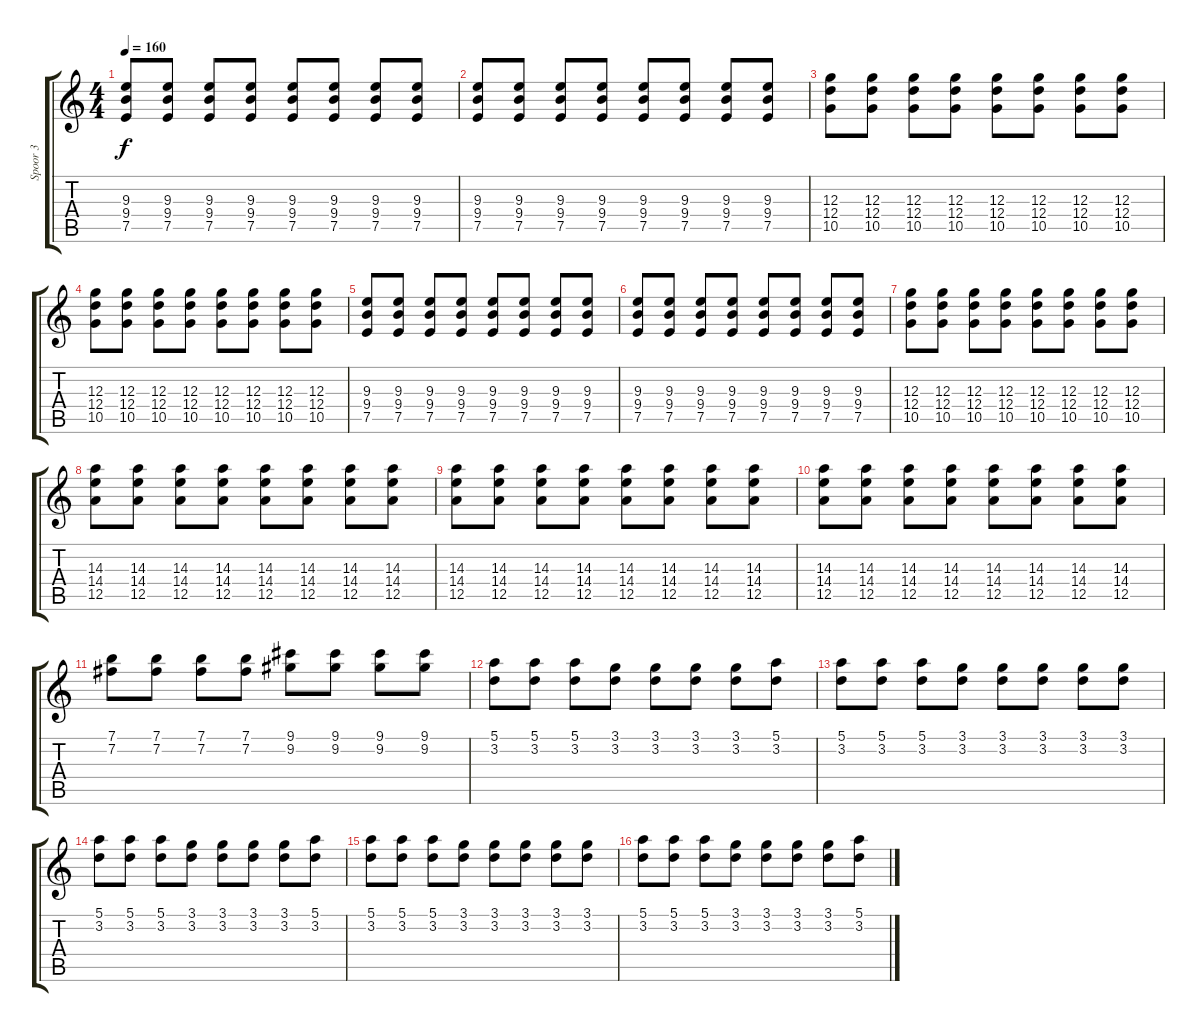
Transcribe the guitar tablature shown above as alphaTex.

\track ("Spoor 3" "Spoor 3") {instrument distortionguitar}
\staff {score tabs}
\tuning (E4 B3 G3 D3 A2 E2) {hide}
\ts (4 4)
\tempo 160
\clef g2
\ks c
(9.3 9.4 7.5).8{dy f} (9.3 9.4 7.5).8 (9.3 9.4 7.5).8 (9.3 9.4 7.5).8 (9.3 9.4 7.5).8 (9.3 9.4 7.5).8 (9.3 9.4 7.5).8 (9.3 9.4 7.5).8 |
(9.3 9.4 7.5).8 (9.3 9.4 7.5).8 (9.3 9.4 7.5).8 (9.3 9.4 7.5).8 (9.3 9.4 7.5).8 (9.3 9.4 7.5).8 (9.3 9.4 7.5).8 (9.3 9.4 7.5).8 |
(12.3 12.4 10.5).8 (12.3 12.4 10.5).8 (12.3 12.4 10.5).8 (12.3 12.4 10.5).8 (12.3 12.4 10.5).8 (12.3 12.4 10.5).8 (12.3 12.4 10.5).8 (12.3 12.4 10.5).8 |
(12.3 12.4 10.5).8 (12.3 12.4 10.5).8 (12.3 12.4 10.5).8 (12.3 12.4 10.5).8 (12.3 12.4 10.5).8 (12.3 12.4 10.5).8 (12.3 12.4 10.5).8 (12.3 12.4 10.5).8 |
(9.3 9.4 7.5).8 (9.3 9.4 7.5).8 (9.3 9.4 7.5).8 (9.3 9.4 7.5).8 (9.3 9.4 7.5).8 (9.3 9.4 7.5).8 (9.3 9.4 7.5).8 (9.3 9.4 7.5).8 |
(9.3 9.4 7.5).8 (9.3 9.4 7.5).8 (9.3 9.4 7.5).8 (9.3 9.4 7.5).8 (9.3 9.4 7.5).8 (9.3 9.4 7.5).8 (9.3 9.4 7.5).8 (9.3 9.4 7.5).8 |
(12.3 12.4 10.5).8 (12.3 12.4 10.5).8 (12.3 12.4 10.5).8 (12.3 12.4 10.5).8 (12.3 12.4 10.5).8 (12.3 12.4 10.5).8 (12.3 12.4 10.5).8 (12.3 12.4 10.5).8 |
(14.3 14.4 12.5).8 (14.3 14.4 12.5).8 (14.3 14.4 12.5).8 (14.3 14.4 12.5).8 (14.3 14.4 12.5).8 (14.3 14.4 12.5).8 (14.3 14.4 12.5).8 (14.3 14.4 12.5).8 |
(14.3 14.4 12.5).8 (14.3 14.4 12.5).8 (14.3 14.4 12.5).8 (14.3 14.4 12.5).8 (14.3 14.4 12.5).8 (14.3 14.4 12.5).8 (14.3 14.4 12.5).8 (14.3 14.4 12.5).8 |
(14.3 14.4 12.5).8 (14.3 14.4 12.5).8 (14.3 14.4 12.5).8 (14.3 14.4 12.5).8 (14.3 14.4 12.5).8 (14.3 14.4 12.5).8 (14.3 14.4 12.5).8 (14.3 14.4 12.5).8 |
(7.1 7.2).8 (7.1 7.2).8 (7.1 7.2).8 (7.1 7.2).8 (9.1 9.2).8 (9.1 9.2).8 (9.1 9.2).8 (9.1 9.2).8 |
(5.1 3.2).8{volume 10} (5.1 3.2).8 (5.1 3.2).8 (3.1 3.2).8 (3.1 3.2).8 (3.1 3.2).8 (3.1 3.2).8 (5.1 3.2).8 |
(5.1 3.2).8 (5.1 3.2).8 (5.1 3.2).8 (3.1 3.2).8 (3.1 3.2).8 (3.1 3.2).8 (3.1 3.2).8 (3.1 3.2).8 |
(5.1 3.2).8 (5.1 3.2).8 (5.1 3.2).8 (3.1 3.2).8 (3.1 3.2).8 (3.1 3.2).8 (3.1 3.2).8 (5.1 3.2).8 |
(5.1 3.2).8 (5.1 3.2).8 (5.1 3.2).8 (3.1 3.2).8 (3.1 3.2).8 (3.1 3.2).8 (3.1 3.2).8 (3.1 3.2).8 |
(5.1 3.2).8 (5.1 3.2).8 (5.1 3.2).8 (3.1 3.2).8 (3.1 3.2).8 (3.1 3.2).8 (3.1 3.2).8 (5.1 3.2).8
